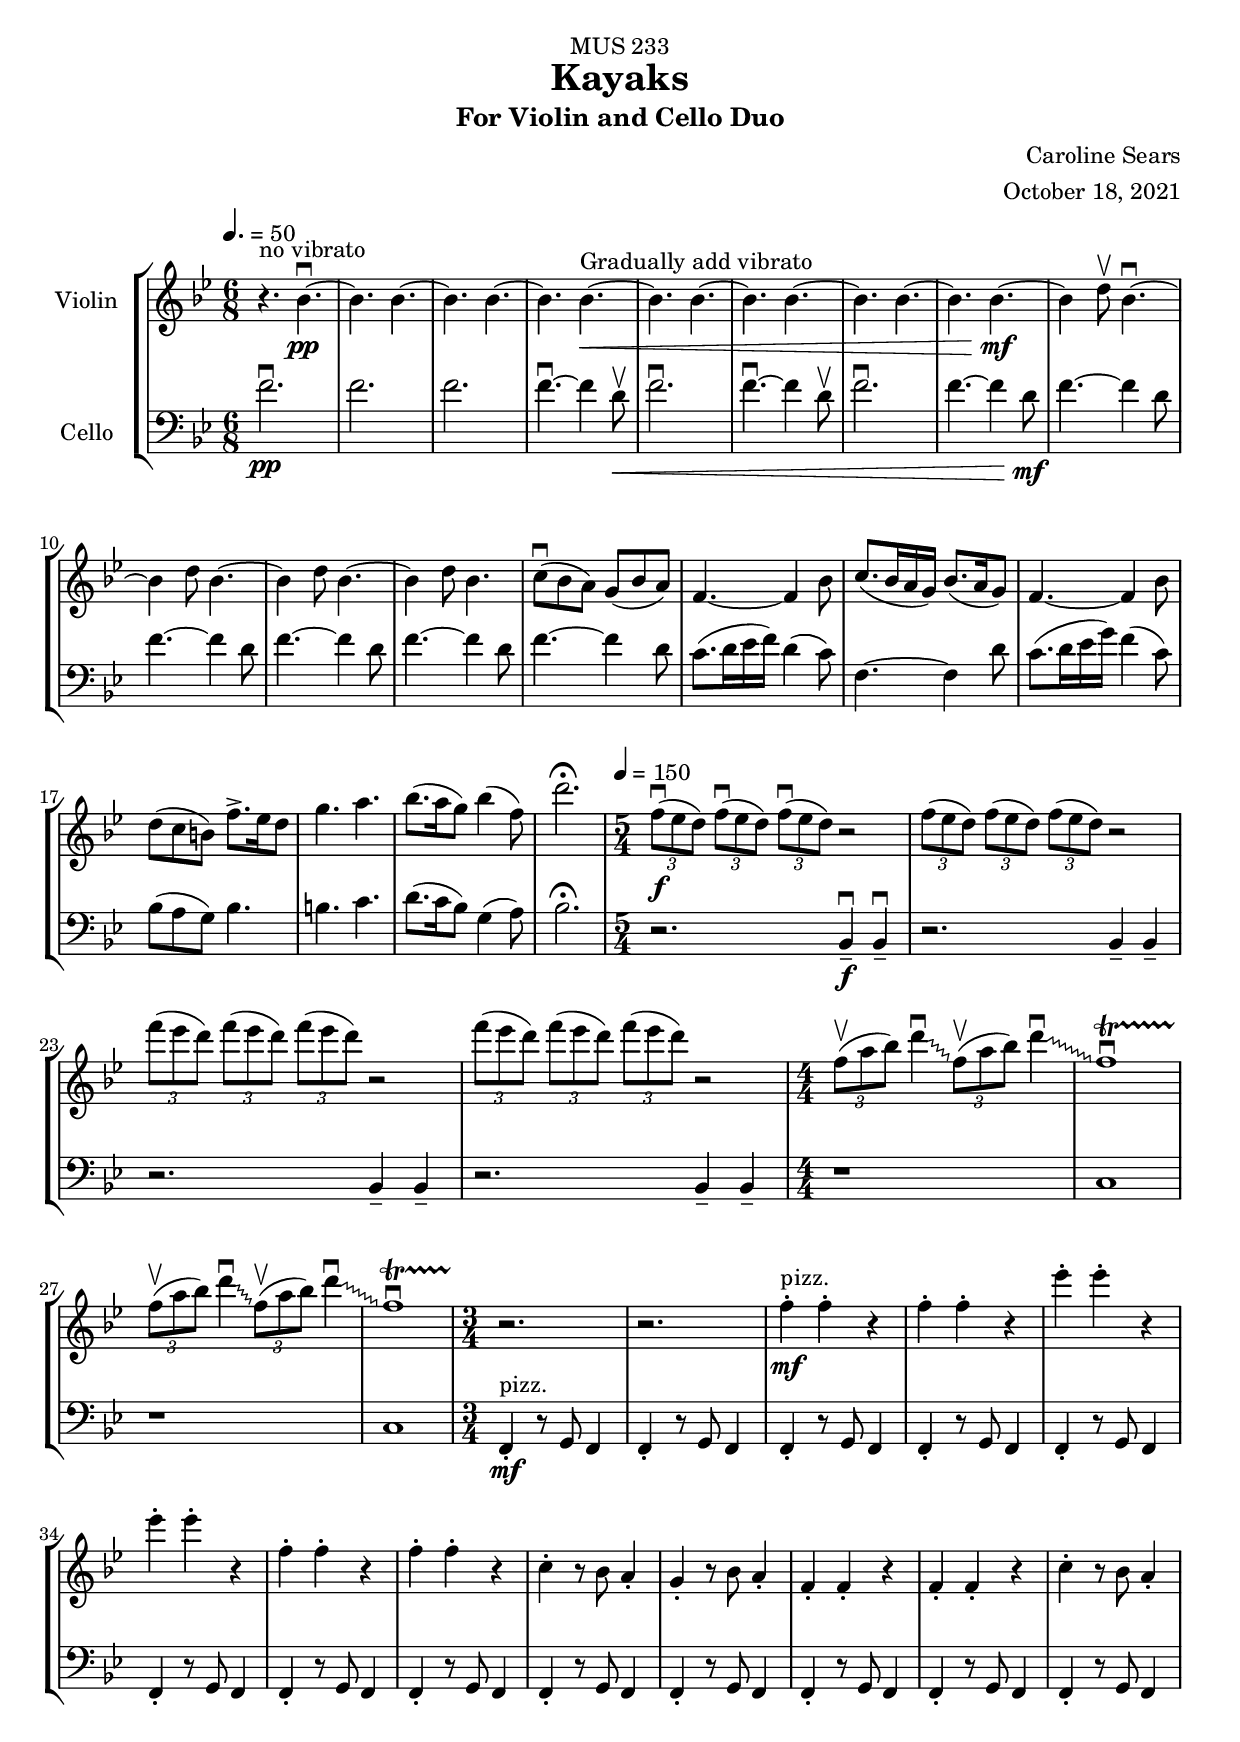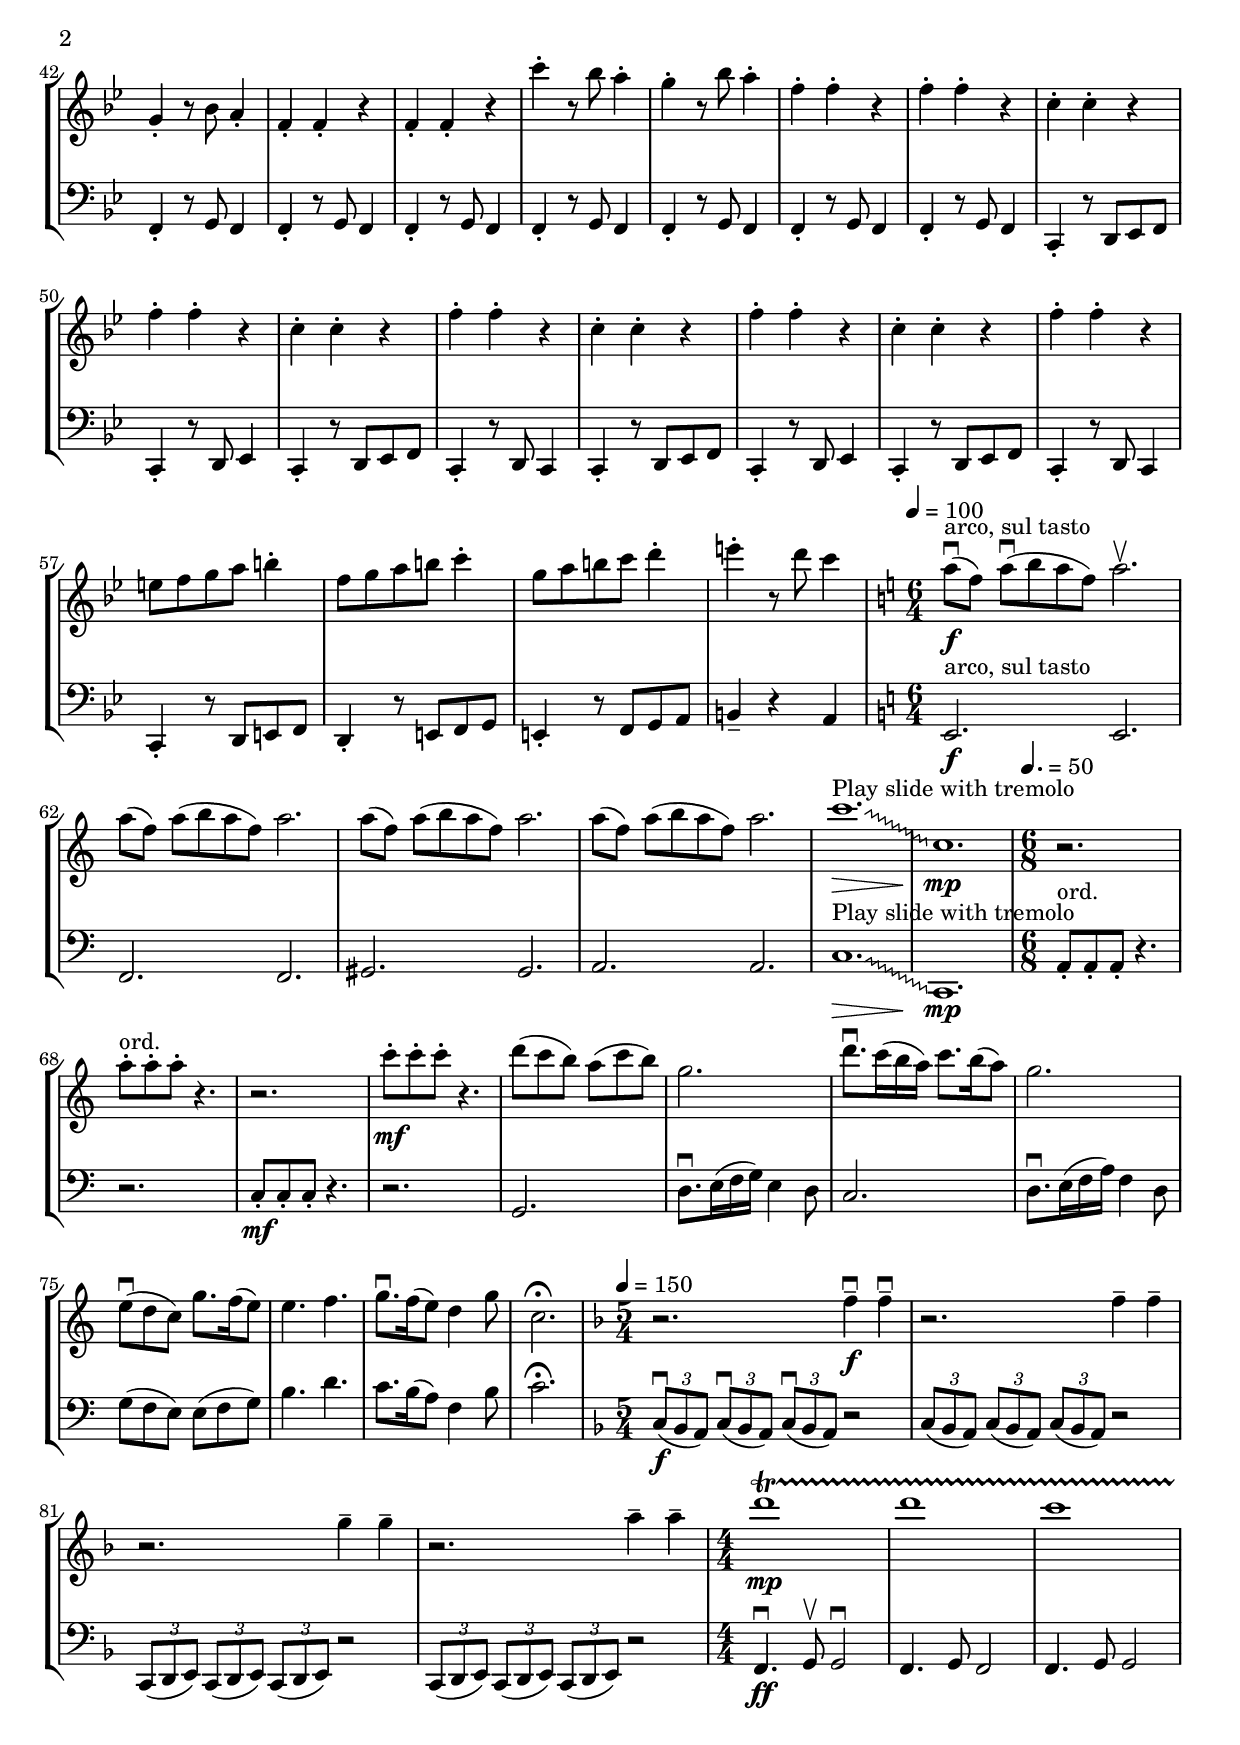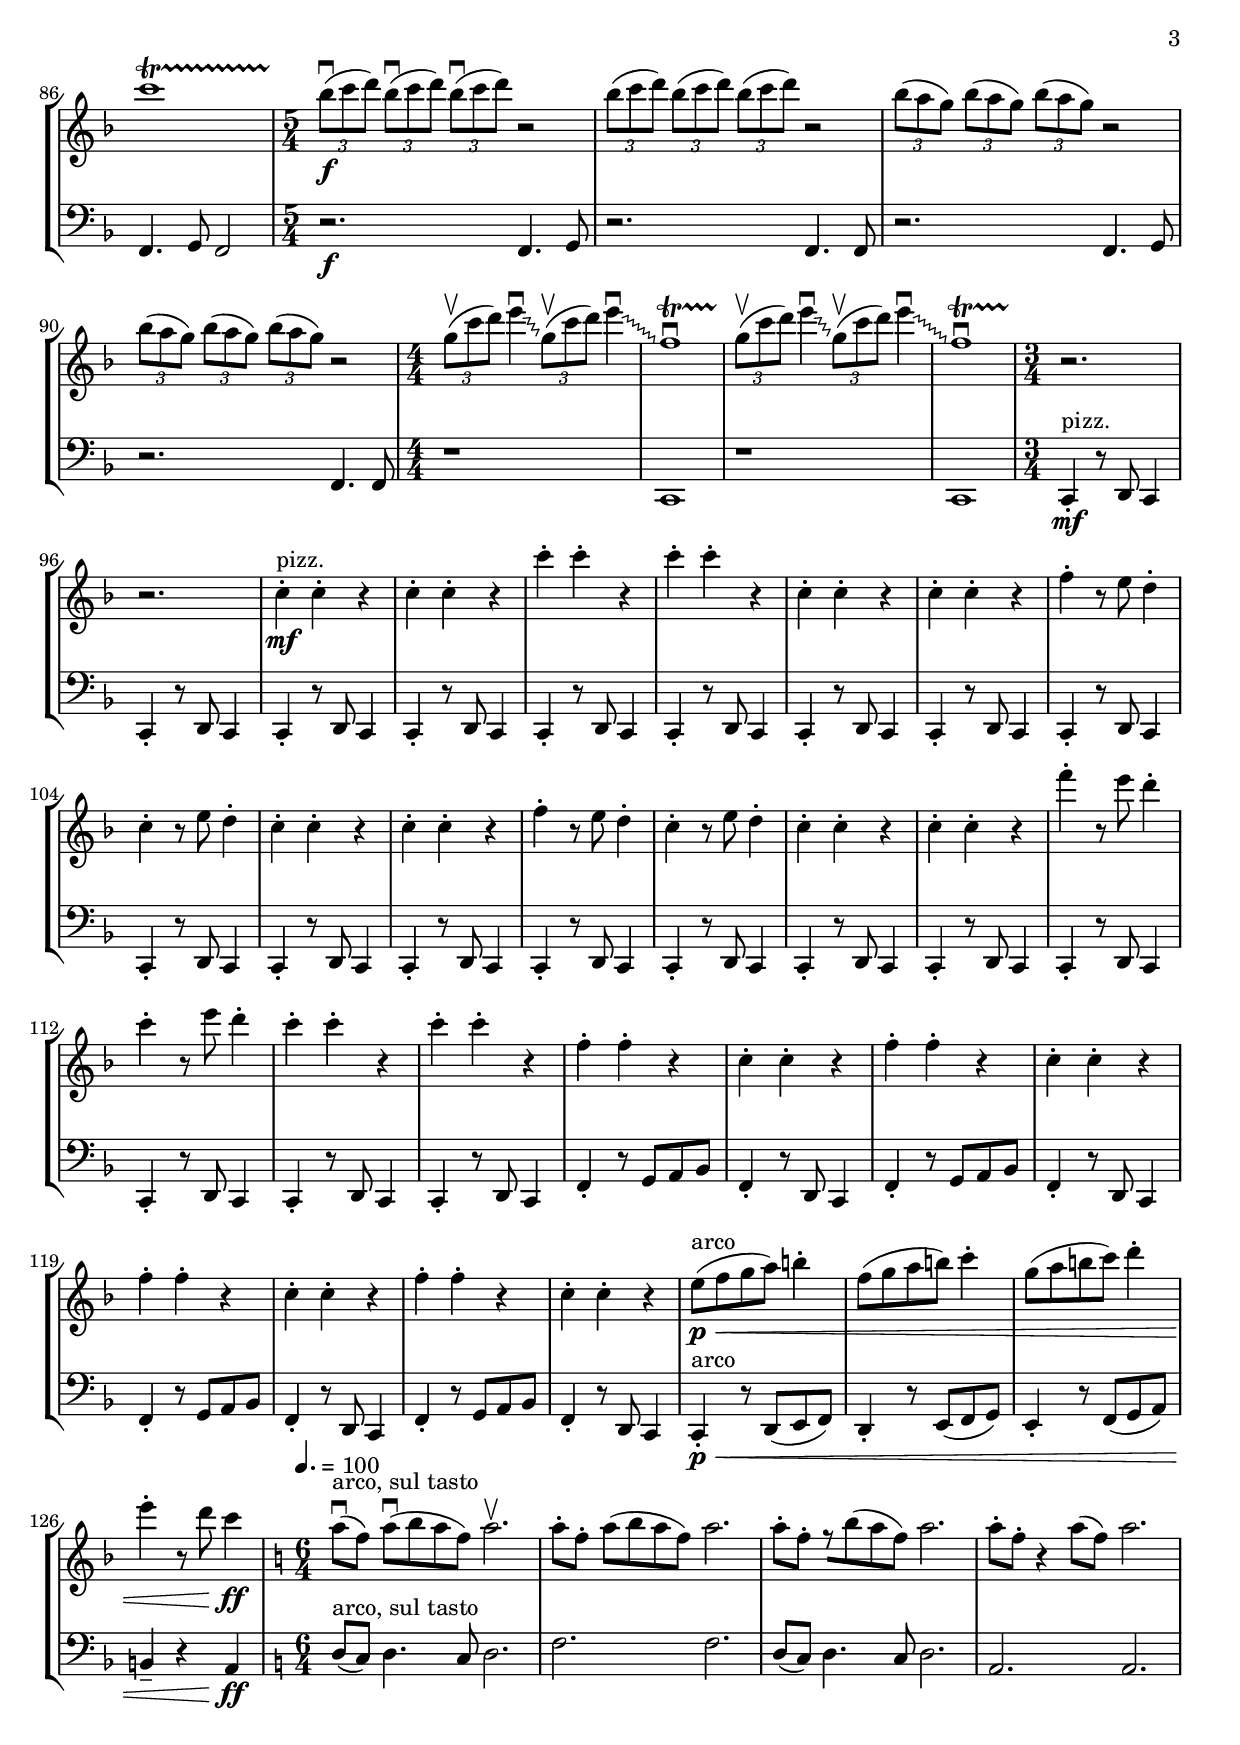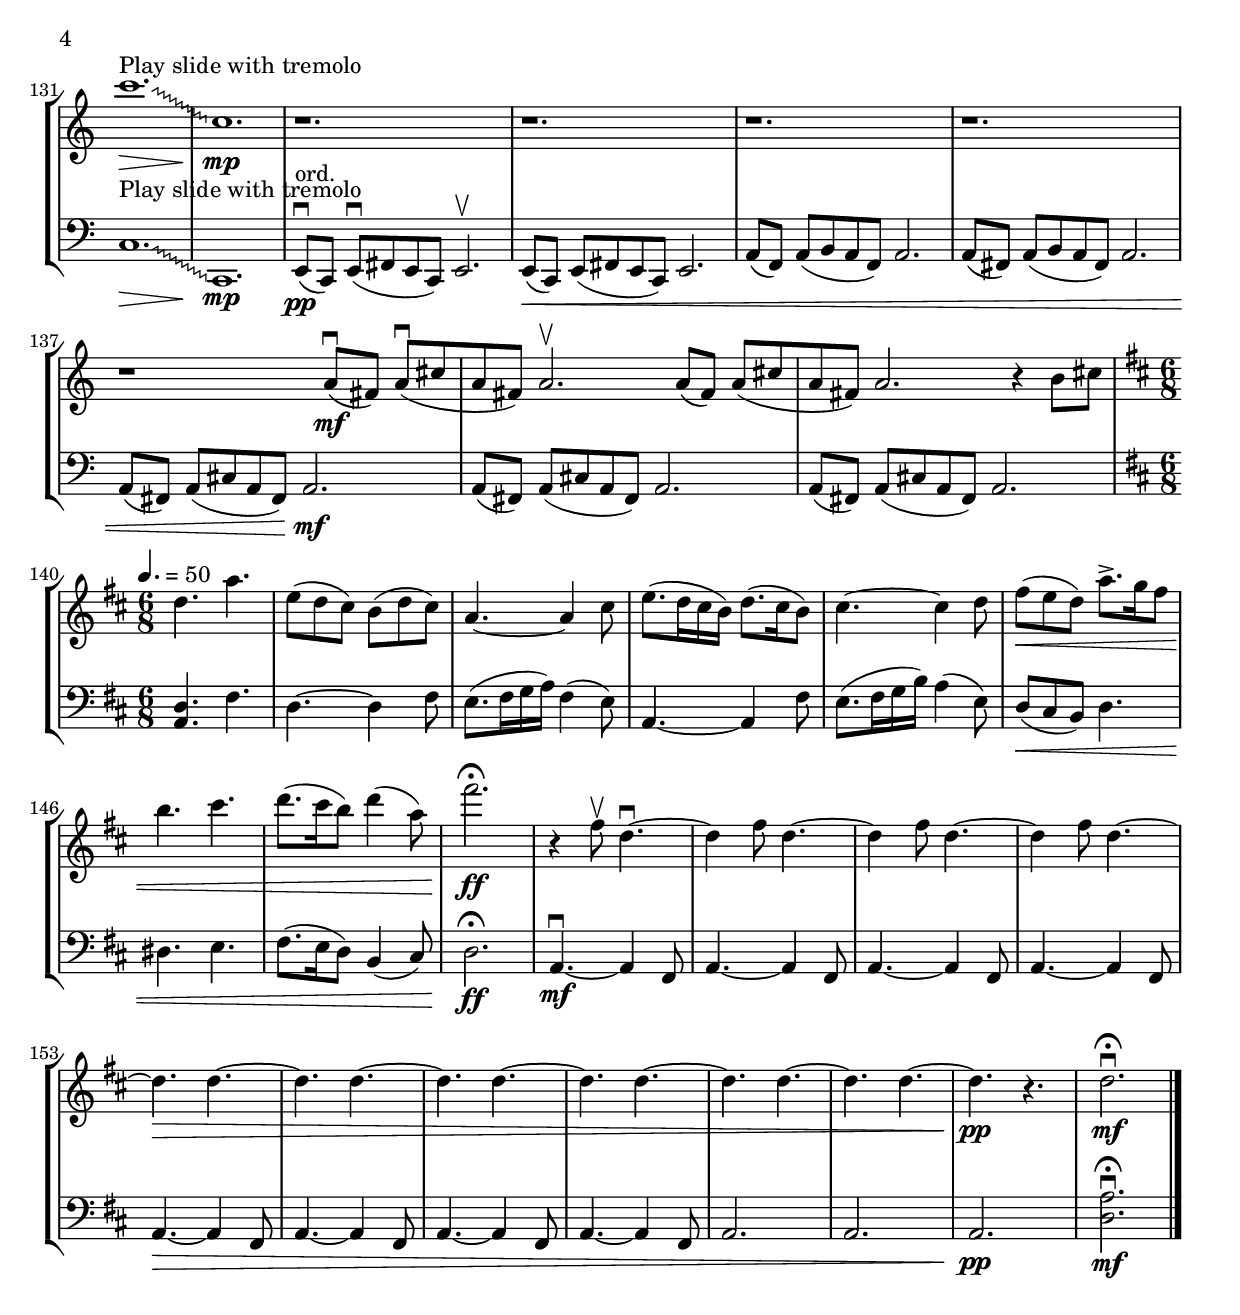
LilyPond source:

\header {
    title = "Kayaks"
    subtitle = "For Violin and Cello Duo"
    dedication = "MUS 233"
    composer = "Caroline Sears"
    arranger = "October 18, 2021"

      % The following fields are centered at the bottom
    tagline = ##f


} %make this composition feel like a journey
\score {
% violin code
  \new StaffGroup <<
    \new Staff \with { instrumentName = "Violin" }
      \relative c'' {
      %A section
      \time 6/8
      \key bes \major
      \tempo 4. = 50 
      %bars1-8
       r4.^\markup "no vibrato" bes4.\downbow~\pp| bes4. bes4.~| bes4. bes~| bes bes~\<^\markup "Gradually add vibrato"|
       bes4. bes4.~| bes4. bes~| bes4. bes4.~| bes bes~\!\mf |
       %bars 9-16
       bes4 d8\upbow bes4.\downbow~|bes4 d8 bes4.~|bes4 d8 bes4.~ |bes4 d8 bes4.|
       c8\downbow (bes a) g (bes a) | f4.~f4 bes8| c8. (bes16 a g) bes8. (a16 g8) | f4.~f4 bes8|
       %bars 17-20
       d8 (c b) f'8.\accent ees16 d8 | g4. a4. | bes8. (a16 g8) bes4 (f8) | d'2.\fermata
      %%%%%%%%%%%%%%%%%%%%%%%%%%%%%
      %B Section
      \tempo 4 = 150
      \time 5/4
      %bars 21-24
      \tuplet 3/2 {f,8\downbow\f (ees d)} \tuplet 3/2 {f\downbow (ees d)}  \tuplet 3/2 {f\downbow (ees d)} r2 |
      \tuplet 3/2 {f8 (ees d)} \tuplet 3/2 {f (ees d)}  \tuplet 3/2 {f (ees d)} r2 |
      \tuplet 3/2 {f'8 (ees d)} \tuplet 3/2 {f (ees d)}  \tuplet 3/2 {f (ees d)} r2 |
      \tuplet 3/2 {f8 (ees d)} \tuplet 3/2 {f (ees d)}  \tuplet 3/2 {f (ees d)} r2 |
      % bars 25-28
      \numericTimeSignature \time 4/4
      \override Glissando.style = #'zigzag
      \tuplet 3/2 {f,8\upbow (a bes)} d4\downbow\glissando \tuplet 3/2 {f,8\upbow (a bes)} d4\downbow\glissando 
      f,1\downbow\startTrillSpan|
      \tuplet 3/2 {f8\stopTrillSpan\upbow (a bes)} d4\downbow\glissando \tuplet 3/2 {f,8\upbow (a bes)} d4\downbow\glissando 
      f,1\downbow\startTrillSpan|
      %%%%%%%%%%%%%%%%%%%%%%%%%%%%%%%%
        % C Section
      %bars 29-32
      \time 3/4
      r2.\stopTrillSpan | r | f4^"pizz."\staccato\mf f\staccato r |f4\staccato f\staccato r |
      %bars 33-36
      ees'\staccato ees\staccato r| ees\staccato ees\staccato r| f,4\staccato f\staccato r |f4\staccato f\staccato r |
      %bars 37-40
      c\staccato r8 bes a4\staccato | g\staccato r8 bes a4\staccato |f4\staccato f\staccato r |f4\staccato f\staccato r |
      %bars 41-44
      c'\staccato r8 bes a4\staccato | g\staccato r8 bes a4\staccato |f4\staccato f\staccato r |f4\staccato f\staccato r |
      %bars 45-48
      c''\staccato r8 bes a4\staccato | g\staccato r8 bes a4\staccato |f4\staccato f\staccato r |f4\staccato f\staccato r |
      %bars 49-52
      c4\staccato c\staccato r |f4\staccato f\staccato r |c4\staccato c\staccato r |f4\staccato f\staccato r |
      %bars 49-52
      c4\staccato c\staccato r |f4\staccato f\staccato r |c4\staccato c\staccato r |f4\staccato f\staccato r |
      %bars 57-60
      e8 f g a b4\staccato |f8 g a b c4\staccato |g8 a b c d4\staccato | e4\staccato r8 d c4 |
      %%%%%%%%%%%%%%%%%%%%%%%%%%%%%%%%%
      %D Section
      \time 6/4
      \key a \minor
      \tempo 4 = 100
      %bars 61- 64
      a8^"arco, sul tasto"\downbow\f [(f)] a\downbow [(b a f)] a2.\upbow |a8 [(f)] a [(b a f)] a2. | 
      a8 [(f)] a [(b a f)] a2. |a8 [(f)] a [(b a f)] a2. |
      %bars 65-68
       c1.\glissando^\markup "Play slide with tremolo"\> | c,\!\mp |
       \time 6/8
       \tempo 4. = 50
        r2.| a'8\staccato^\markup "ord." a\staccato a\staccato r4. |
        r2. |c8\staccato\mf c\staccato c\staccato r4. |
      %bars 69-72
      d8 (c b) a (c b)| g2.| d'8.\downbow c16 (b a) c8. b16 (a8)| g2. | e8\downbow (d c) g'8. f16 (e8)| e4. f |g8.\downbow f16 (e8) d4 g8 |c,2.\fermata |
     %%%%%%%%%%%%%%%%%%%%%%%%%%%%%%%%%%%%%
      %B' Section 
      %bars 73-76
       \key f \major
       \time 5/4
       \tempo 4 =150
      r2. f4\tenuto\downbow\f f4\downbow\tenuto |r2. f4\tenuto f4\tenuto |
      r2. g4\tenuto g4\tenuto |r2. a4\tenuto a4\tenuto |
      %bars 77-80
      \time 4/4
      d1\startTrillSpan\mp | d1 | c1 | c1 |
      %bars 81-84
      \time 5/4
      \tuplet 3/2 {bes8\stopTrillSpan\downbow\f(c d)} \tuplet 3/2 {bes\downbow (c d)}  \tuplet 3/2 {bes\downbow (c d)} r2 |
      \tuplet 3/2 {bes8(c d)} \tuplet 3/2 {bes (c d)}  \tuplet 3/2 {bes (c d)} r2 |
      \tuplet 3/2 {bes8(a g)} \tuplet 3/2 {bes (a g)}  \tuplet 3/2 {bes (a g)} r2 |
      \tuplet 3/2 {bes8(a g)} \tuplet 3/2 {bes (a g)}  \tuplet 3/2 {bes (a g)} r2 |
      %bars 85-88
      \time 4/4
      \tuplet 3/2 {g8\upbow (c d)} e4\downbow\glissando \tuplet 3/2 {g,8\upbow (c d)} e4\downbow\glissando 
      f,1\downbow\startTrillSpan|
      \tuplet 3/2 {g8\stopTrillSpan\upbow (c d)} e4\downbow\glissando \tuplet 3/2 {g,8\upbow (c d)} e4\downbow\glissando 
      f,1\downbow\startTrillSpan|
      %%%%%%%%%%%%%%%%%%%%%%%%
      %C' Section
      \time 3/4
      %Bars 89-92
      r2.\stopTrillSpan | r | c4^"pizz."\staccato\mf c\staccato r |c4\staccato c\staccato r |
      %bars 93-96
      c'\staccato c\staccato r| c\staccato c\staccato r| c,4\staccato c\staccato r |c4\staccato c\staccato r |
      %bars 97-100
      f\staccato r8 e d4\staccato | c\staccato r8 e d4\staccato |c4\staccato c\staccato r |c4\staccato c\staccato r |
      %bars 101-104
      f\staccato r8 e d4\staccato | c\staccato r8 e d4\staccato |c4\staccato c\staccato r |c4\staccato c\staccato r |
      %bars 105-108
      f'\staccato r8 e d4\staccato | c\staccato r8 e d4\staccato |c4\staccato c\staccato r |c4\staccato c\staccato r |
      %bars 109-112
      f,4\staccato f\staccato r |c4\staccato c\staccato r |f4\staccato f\staccato r |c4\staccato c\staccato r |
      %bars 113-116
      f4\staccato f\staccato r |c4\staccato c\staccato r |f4\staccato f\staccato r |c4\staccato c\staccato r |
      %bars 117-120
      e8^"arco"\p\< (f g a) b4\staccato |f8 (g a b) c4\staccato |g8 (a b c) d4\staccato | e4\staccato r8 d c4\!\ff |
      %%%%%%%%%%%%%%%%%%%%%%%%%%
      %D' Section (climax)
      \time 6/4
      \key a \minor
      \tempo 4. = 100
      %bars 121-124
      a8^"arco, sul tasto"\downbow [(f)] a\downbow [(b a f)] a2.\upbow |
      a8\staccato [f\staccato] a [(b a f)] a2. | 
      a8\staccato [f\staccato] r [b (a f)] a2. |
      a8\staccato [f\staccato] r4  a8 (f) a2. |
      %bars 125-128
       c1.\glissando^\markup "Play slide with tremolo"\> | c,\!\mp | 
      %bars 129-132
      r1. |r |r |r |
      %bars 132-135
      r1 a8\mf\downbow ([fis]) a\downbow [(cis |
      a fis)] a2.\upbow a8 ([fis]) a [(cis |
       a fis)] a2. r4 b8 cis |
       \key d \major
       \time 6/8
       \tempo 4. = 50
       d4. a' |
       %bars 136-139
       e8 (d cis) b (d cis) |a4.~a4 cis8 | e8. (d16 cis b) d8. (cis16 b8) | cis4.~cis4 d8 |
       %bars 140-143
       fis8\< (e d) a'8.\accent g16 fis8 | b4. cis4. | d8. (cis16 b8) d4 (a8) | fis'2.\!\ff\fermata
      %%%%%%%%%%%%%%%%%
      %Outro
      %bars 144-147
      r4 fis,8\upbow d4.\downbow~|d4 fis8 d4.~ |d4 fis8 d4.~ |d4 fis8 d4.~ |
      %bars 148-151
      d4.\> d4.~| d4. d~|d4. d4.~| d4. d~|
      %bars 152-155
      d4. d4.~| d4. d~|d4.\!\pp r4.|d2.\mf\fermata\downbow \bar "|."
      }
    


%cello code
    \new Staff \with { instrumentName = "Cello" }
      \relative c' { 
      \clef "bass"
      %A section
      \time 6/8
      \key bes \major
      \tempo 4. = 50
      %bars 1-8
      f2.\downbow\pp |f |f |f4.\downbow~f4 d8\upbow\< |
      f2.\downbow|f4.\downbow~f4 d8\upbow |f2.\downbow|f4.~f4 d8\!\mf |
      %bars 9-16
      f4.~f4 d8 |f4.~f4 d8 |f4.~f4 d8 |f4.~f4 d8 |
      f4.~f4 d8 | c8. (d16 ees16 f) d4 (c8) |f,4.~f4 d'8 |c8. (d16 ees16 g) f4 (c8) |
      %bars 17-20
      bes8 (a g) bes4. | b4. c4. | d8. (c16 bes8) g4 (a8) |bes2.\fermata|
      %%%%%%%%%%%%%%%%%%%%%%%%%%%%%%%%%%
      %B section
      \tempo 4 = 150
      \time 5/4
      %bars 21-24
      r2. bes,4\tenuto\downbow\f bes4\downbow\tenuto |r2. bes4\tenuto bes4\tenuto |
      r2. bes4\tenuto bes4\tenuto |r2. bes4\tenuto bes4\tenuto |
      %bars 25-28
      \numericTimeSignature \time 4/4
      r1|c1|r1|c1
      %%%%%%%%%%%%%%%%%%%%%%%%%%%%%%%%%%%
      %C Section
      \time 3/4
      %bars 29-32
      f,4\staccato^"pizz."\mf r8 g f4 |f4\staccato r8 g f4 |f4\staccato r8 g f4 |f4\staccato r8 g f4 |
      %bars 33-36
      f4\staccato r8 g f4 |f4\staccato r8 g f4 |f4\staccato r8 g f4 |f4\staccato r8 g f4 |
      %bars 37-40
      f4\staccato r8 g f4 |f4\staccato r8 g f4 |f4\staccato r8 g f4 |f4\staccato r8 g f4 |
      %bars 41-44
      f4\staccato r8 g f4 |f4\staccato r8 g f4 |f4\staccato r8 g f4 |f4\staccato r8 g f4 |
      %bars 45-48
      f4\staccato r8 g f4 |f4\staccato r8 g f4 |f4\staccato r8 g f4 |f4\staccato r8 g f4 |
      %bars 49-52
      c4\staccato r8 d8 ees f|c4\staccato r8 d ees4 | c4\staccato r8 d8 ees f|c4\staccato r8 d c4 |
      %bars 53-56
      c4\staccato r8 d8 ees f|c4\staccato r8 d ees4 | c4\staccato r8 d8 ees f|c4\staccato r8 d c4 |   
      %bars 57-60
       c4\staccato r8 d8 e f| d4\staccato r8 e f g|  e4\staccato r8 f8 g a | b4\tenuto r4 a |
      %%%%%%%%%%%%%%%%%%%%%%%%%%%%%%%%%%
      %D Section (tense)
      \time 6/4
      \key a \minor
      \tempo 4 = 100
      %bars 61-64
      e2.^"arco, sul tasto"\f e2. | f2. f2. | gis2. gis2. | a a |
      %bars 65-68
      \override Glissando.style = #'zigzag
      c1.\glissando^\markup "Play slide with tremolo"\> | c,\!\mp |
      \time 6/8
      \tempo 4. = 50
       a'8\staccato^\markup "ord." a8\staccato a8\staccato r4.| r2. |
       c8\staccato\mf c8\staccato c8\staccato r4.| r2. |
       %bars 69-72
       g2. | d'8.\downbow e16 (f g) e4 d8 | c2. | d8.\downbow e16 (f a) f4 d8 | g8 (f e) e (f g)| b4. d | c8. b16 (a8) f4 b8 |c2.\fermata |
       %%%%%%%%%%%%%%%%%%%%
       %B' Section 
       %bars 73-76
       \key f \major
       \time 5/4
       \tempo 4 =150
       \tuplet 3/2 {c,8\downbow\f (bes a)} \tuplet 3/2 {c\downbow (bes a)}  \tuplet 3/2 {c\downbow (bes a)} r2 |
       \tuplet 3/2 {c8(bes a)} \tuplet 3/2 {c (bes a)}  \tuplet 3/2 {c (bes a)} r2 |
       \tuplet 3/2 {c,8 (d e)} \tuplet 3/2 {c (d e)}  \tuplet 3/2 {c (d e)} r2 |
       \tuplet 3/2 {c8 (d e)} \tuplet 3/2 {c (d e)}  \tuplet 3/2 {c(d e)} r2 |
      %bars 77-80
      \time 4/4
       f4.\downbow\ff g8\upbow g2\downbow | f4. g8 f2 | f4. g8 g2 | f4. g8 f2 |
       %bars 81-84
      \time 5/4
      r2.\f f4. g8 | r2. f4. f8 |r2. f4. g8 |r2. f4. f8 |
      %bars 85-88
      \time 4/4
      r1|c1|r1|c1
      %%%%%%%%%%%%%%%%%%%%%%%%
      %C' Section
      \time 3/4
      %Bars 89-92
      c4\staccato^"pizz."\mf r8 d c4 |c4\staccato r8 d c4 |c4\staccato r8 d c4 |c4\staccato r8 d c4 |
      %bars 93-96
      c4\staccato r8 d c4 |c4\staccato r8 d c4 |c4\staccato r8 d c4 |c4\staccato r8 d c4 |
      %bars 97-100
      c4\staccato r8 d c4 |c4\staccato r8 d c4 |c4\staccato r8 d c4 |c4\staccato r8 d c4 |
      %bars 101-104
      c4\staccato r8 d c4 |c4\staccato r8 d c4 |c4\staccato r8 d c4 |c4\staccato r8 d c4 |
      %bars 105-108
      c4\staccato r8 d c4 |c4\staccato r8 d c4 |c4\staccato r8 d c4 |c4\staccato r8 d c4 |
      %bars 109-112
      f4\staccato r8 g8 a bes|f4\staccato r8 d c4 | f4\staccato r8 g8 a bes|f4\staccato r8 d c4 |
      %bars 113-116
      f4\staccato r8 g8 a bes|f4\staccato r8 d c4 | f4\staccato r8 g8 a bes|f4\staccato r8 d c4 |  
      %bars 117-120
       c4\staccato^"arco"\p\< r8 d8 (e f)| d4\staccato r8 e (f g)|  e4\staccato r8 f8 (g a) | b4\tenuto r4 a\!\ff
       %%%%%%%%%%%%%%%%%%%%%%%%
      %D' Section (climax)
      \time 6/4
      \key a \minor
      \tempo 4. = 100
      %bars 121-124
      d8^"arco, sul tasto" (c) d4. c8 d2. | f2. f2. |d8(c) d4. c8 d2. | a a |
      %bars 125-128
      c1.\glissando^\markup "Play slide with tremolo"\> | c,\!\mp | 
      %bars 129-131
      e8^"ord."\downbow\pp [(c)] e\downbow [(fis e c)] e2.\upbow |
      e8\< [(c)] e[(fis e c)] e2. |
      a8 [(f)] a [(b a f)] a2. | 
      a8 [(fis)] a [(b a fis)] a2. | 
      %bars 132-135
      a8 [(fis)] a [(cis a fis)] a2.\!\mf | 
      a8 [(fis)] a [(cis a fis)] a2. | 
      a8 [(fis)] a [(cis a fis)] a2. | 
      \key d \major
      \time 6/8
      \tempo 4. = 50
      <d a>4. fis |
      %bars 136-139
      d4.~d4 fis8 | e8. (fis16 g16 a) fis4 (e8) |a,4.~a4 fis'8 |e8. (fis16 g16 b) a4 (e8) |
      %bars 140-143
      d8\< (cis b) d4. | dis4. e4. | fis8. (e16 d8) b4 (cis8) |d2.\!\ff\fermata|
      %%%%%%%%%%%%%%%%%
      %Outro
      %bars 144-147
      a4.\downbow\mf~a4 fis8 | a4.~a4 fis8 |a4.~a4 fis8 |a4.~a4 fis8 |
      %bars 148-151
      |a4.\>~a4 fis8| a4.~a4 fis8| a4.~a4 fis8| a4.~a4 fis8 |
      %bars 152-155
      a2. |a |a\!\pp |<d a'>\mf\downbow\fermata \bar "|."
      }
  >>
  \layout { }
  \midi { }
}
